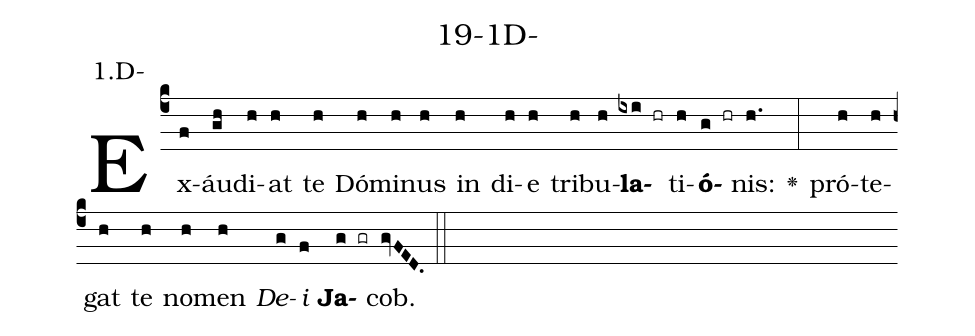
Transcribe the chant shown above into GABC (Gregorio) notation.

name: 19-1D-;
annotation: 1.D-;
%%
(c4)Ex(f)áu(gh)di(h)at(h) te(h) Dó(h)mi(h)nus(h) in(h) di(h)e(h) tri(h)bu(h)<b>la</b>(ixi hr)ti(h)<b>ó</b>(g hr)nis:(h.) <v>\greheightstar</v>(:) pró(h)te(h)gat(h) te(h) no(h)men(h) <i>De</i>(g)<i>i</i>(f) <b>Ja</b>(g gr)cob.(gvFED.) (::)


%E(h) u(h) o(g) u(f) a(g) e.(gvFED.) (::)
